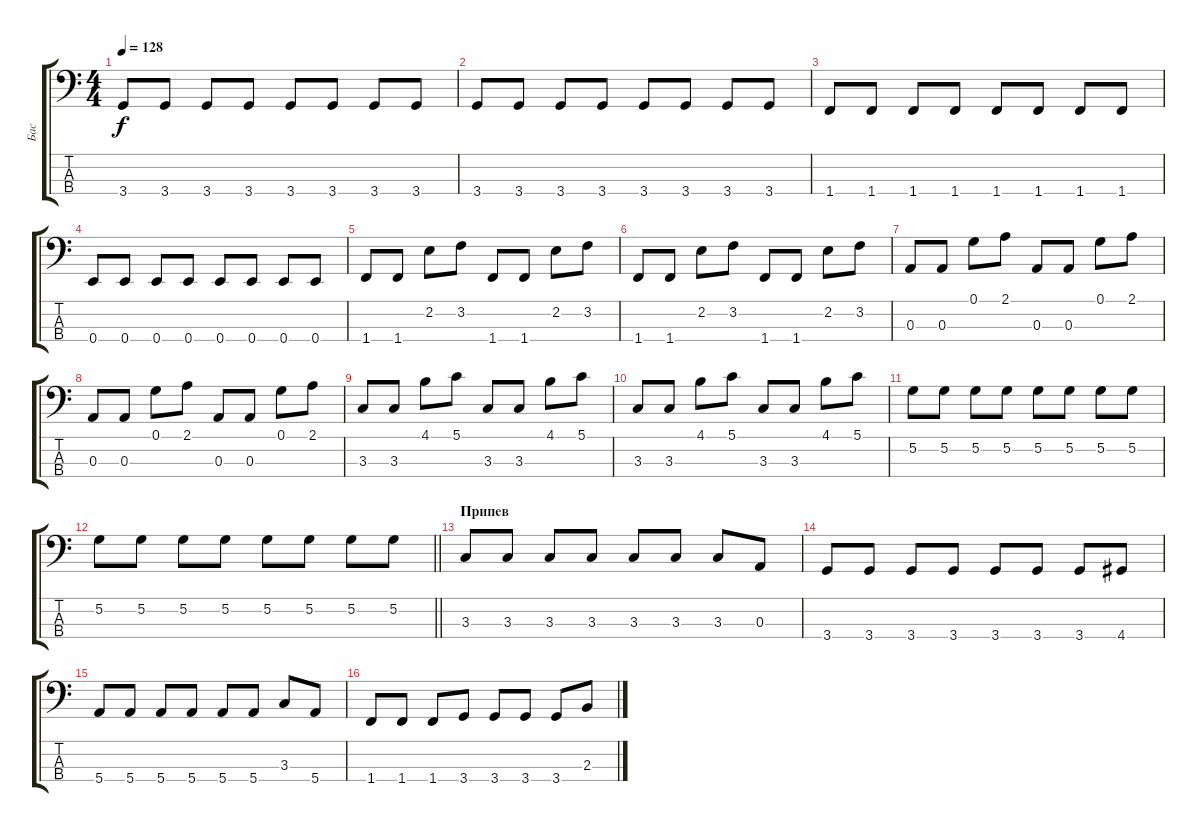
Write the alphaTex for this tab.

\track ("Бас" "Бас") {instrument electricbassfinger}
\staff {score tabs}
\tuning (G2 D2 A1 E1) {hide}
\ts (4 4)
\tempo 128
\clef f4
\ks c
3.4.8{dy f} 3.4.8 3.4.8 3.4.8 3.4.8 3.4.8 3.4.8 3.4.8 |
3.4.8 3.4.8 3.4.8 3.4.8 3.4.8 3.4.8 3.4.8 3.4.8 |
1.4.8 1.4.8 1.4.8 1.4.8 1.4.8 1.4.8 1.4.8 1.4.8 |
0.4.8 0.4.8 0.4.8 0.4.8 0.4.8 0.4.8 0.4.8 0.4.8 |
1.4.8 1.4.8 2.2.8 3.2.8 1.4.8 1.4.8 2.2.8 3.2.8 |
1.4.8 1.4.8 2.2.8 3.2.8 1.4.8 1.4.8 2.2.8 3.2.8 |
0.3.8 0.3.8 0.1.8 2.1.8 0.3.8 0.3.8 0.1.8 2.1.8 |
0.3.8 0.3.8 0.1.8 2.1.8 0.3.8 0.3.8 0.1.8 2.1.8 |
3.3.8 3.3.8 4.1.8 5.1.8 3.3.8 3.3.8 4.1.8 5.1.8 |
3.3.8 3.3.8 4.1.8 5.1.8 3.3.8 3.3.8 4.1.8 5.1.8 |
5.2.8 5.2.8 5.2.8 5.2.8 5.2.8 5.2.8 5.2.8 5.2.8 |
\barLineRight lightlight
5.2.8 5.2.8 5.2.8 5.2.8 5.2.8 5.2.8 5.2.8 5.2.8 |
\section ("" "Припев")
3.3.8 3.3.8 3.3.8 3.3.8 3.3.8 3.3.8 3.3.8 0.3.8 |
3.4.8 3.4.8 3.4.8 3.4.8 3.4.8 3.4.8 3.4.8 4.4.8 |
5.4.8 5.4.8 5.4.8 5.4.8 5.4.8 5.4.8 3.3.8 5.4.8 |
1.4.8 1.4.8 1.4.8 3.4.8 3.4.8 3.4.8 3.4.8 2.3.8
